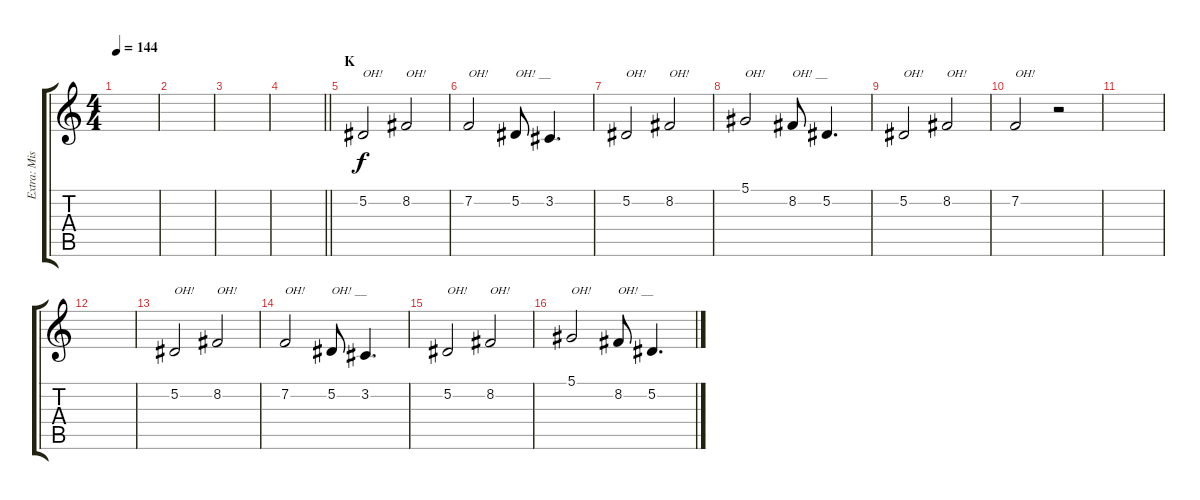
\track ("Extra: Misc" "Extra: Mis") {instrument pad4choir}
\staff {score tabs}
\tuning (Eb4 Bb3 Gb3 Db3 Ab2 Eb2) {hide}
\ts (4 4)
\tempo 144
\clef g2
\ks c
|
|
|
\barLineRight lightlight
|
\section ("" "K")
5.2.2{txt "OH!"} 8.2.2{txt "OH!"} |
7.2.2{txt "OH!"} 5.2.8{txt "OH! __"} 3.2.4{d} |
5.2.2{txt "OH!"} 8.2.2{txt "OH!"} |
5.1.2{txt "OH!"} 8.2.8{txt "OH! __"} 5.2.4{d} |
5.2.2{txt "OH!"} 8.2.2{txt "OH!"} |
7.2.2{txt "OH!"} r.2 |
|
|
5.2.2{txt "OH!"} 8.2.2{txt "OH!"} |
7.2.2{txt "OH!"} 5.2.8{txt "OH! __"} 3.2.4{d} |
5.2.2{txt "OH!"} 8.2.2{txt "OH!"} |
5.1.2{txt "OH!"} 8.2.8{txt "OH! __"} 5.2.4{d}
